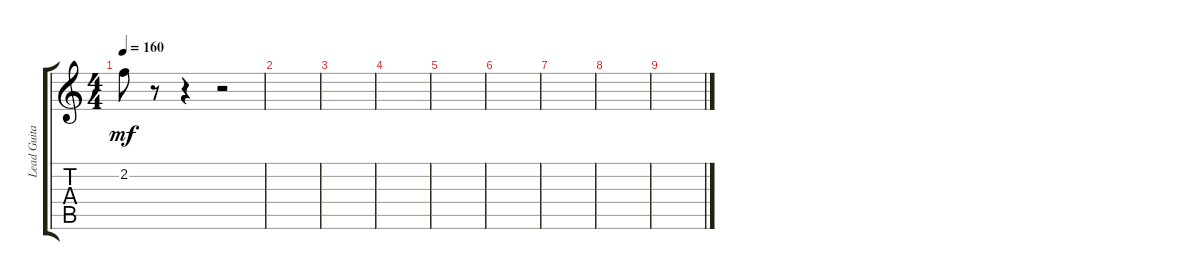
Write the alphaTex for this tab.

\track ("Lead Guitar 2" "Lead Guita") {instrument distortionguitar}
\staff {score tabs}
\tuning (Ab4 Eb4 B3 Gb3 Db3 Ab2) {hide}
\ts (4 4)
\section ("" "")
\tempo 160
\clef g2
\ks c
2.2.8{dy mf} r.8 r.4 r.2 |
|
|
|
|
|
|
|
\section ("" "")
